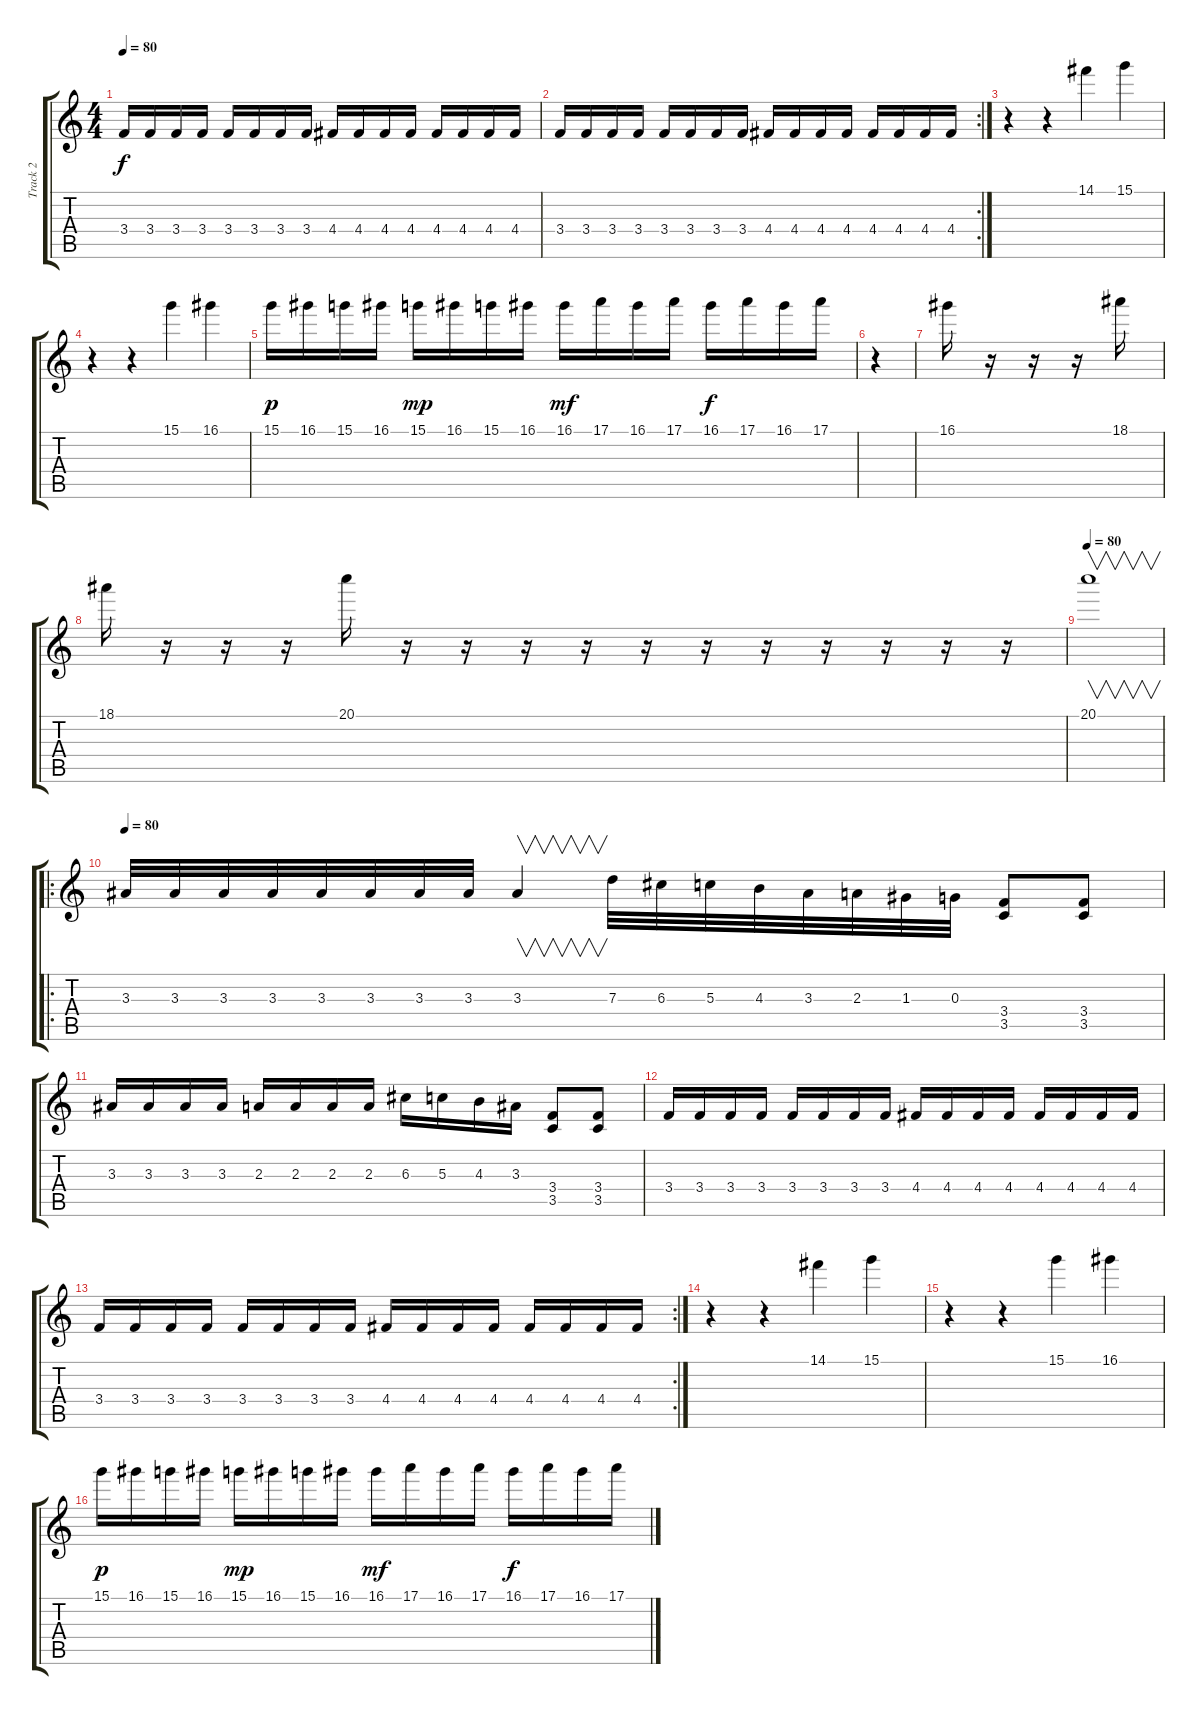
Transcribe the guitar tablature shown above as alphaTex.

\track ("Track 2" "Track 2") {instrument distortionguitar}
\staff {score tabs}
\tuning (E4 B3 G3 D3 A2 E2) {hide}
\ts (4 4)
\tempo 80
\clef g2
\ks c
3.4.16{dy f} 3.4.16 3.4.16 3.4.16 3.4.16 3.4.16 3.4.16 3.4.16 4.4.16 4.4.16 4.4.16 4.4.16 4.4.16 4.4.16 4.4.16 4.4.16 |
\rc 2
3.4.16 3.4.16 3.4.16 3.4.16 3.4.16 3.4.16 3.4.16 3.4.16 4.4.16 4.4.16 4.4.16 4.4.16 4.4.16 4.4.16 4.4.16 4.4.16 |
r.4 r.4 14.1.4 15.1.4 |
r.4 r.4 15.1.4 16.1.4 |
15.1.16{dy p} 16.1.16 15.1.16 16.1.16 15.1.16{dy mp} 16.1.16 15.1.16 16.1.16 16.1.16{dy mf} 17.1.16 16.1.16 17.1.16 16.1.16{dy f} 17.1.16 16.1.16 17.1.16 |
r.4 |
16.1.16 r.16 r.16 r.16 18.1.16 |
18.1.16 r.16 r.16 r.16 20.1.16 r.16 r.16 r.16 r.16 r.16 r.16 r.16 r.16 r.16 r.16 r.16 |
\tempo 80
20.1.1{v} |
\ro
\tempo 80
3.3.32 3.3.32 3.3.32 3.3.32 3.3.32 3.3.32 3.3.32 3.3.32 3.3.4{v} 7.3.32 6.3.32 5.3.32 4.3.32 3.3.32 2.3.32 1.3.32 0.3.32 (3.4 3.5).8 (3.4 3.5).8 |
3.3.16 3.3.16 3.3.16 3.3.16 2.3.16 2.3.16 2.3.16 2.3.16 6.3.16 5.3.16 4.3.16 3.3.16 (3.4 3.5).8 (3.4 3.5).8 |
3.4.16 3.4.16 3.4.16 3.4.16 3.4.16 3.4.16 3.4.16 3.4.16 4.4.16 4.4.16 4.4.16 4.4.16 4.4.16 4.4.16 4.4.16 4.4.16 |
\rc 2
3.4.16 3.4.16 3.4.16 3.4.16 3.4.16 3.4.16 3.4.16 3.4.16 4.4.16 4.4.16 4.4.16 4.4.16 4.4.16 4.4.16 4.4.16 4.4.16 |
r.4 r.4 14.1.4 15.1.4 |
r.4 r.4 15.1.4 16.1.4 |
15.1.16{dy p} 16.1.16 15.1.16 16.1.16 15.1.16{dy mp} 16.1.16 15.1.16 16.1.16 16.1.16{dy mf} 17.1.16 16.1.16 17.1.16 16.1.16{dy f} 17.1.16 16.1.16 17.1.16
